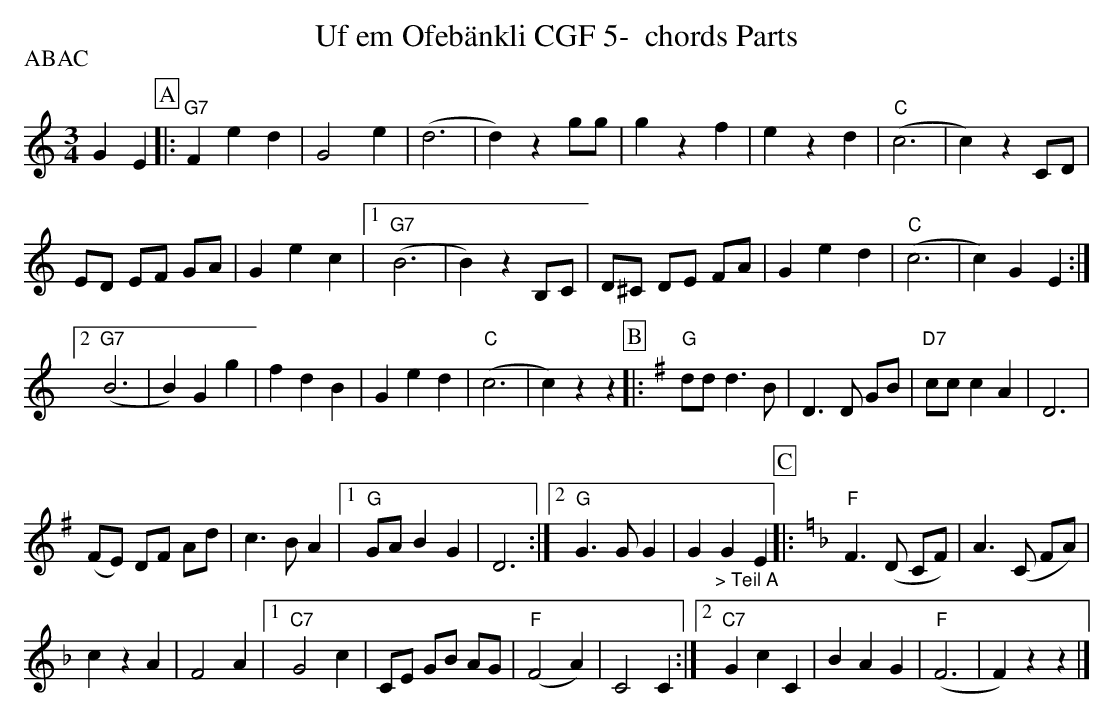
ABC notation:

X:1
T:Uf em Ofeb\"ankli CGF 5-  chords Parts
M:3/4
L:1/4
P:ABAC
K:Cmaj%%MIDI gchordon
GE [P:A] |: "G7"Fed | G2e | (d3 | d)zg/2g/2 | gzf | ezd | "C"(c3 | c)zC/2D/2 |
E/2D/2 E/2F/2 G/2A/2 | Gec |1 "G7"(B3 | B)z B,/2C/2 | D/2^C/2 D/2E/2 F/2A/2 | Ged | "C"(c3 | c)GE :|2
"G7"(B3 | B)Gg | fdB | Ged | "C"(c3 | c)zz [P:B] |: [K:Gmaj] "G"d/2d/2 d>B | D>D G/2B/2 | "D7"c/2c/2 cA | D3 |
(F/2E/2) D/2F/2 A/2d/2 | c>BA |1 "G"G/2A/2 BG | D3 :|2 "G"G>GG | G"_> Teil A"GE [P:C] |: [K:Fmaj] "F"F>(D C/2F/2) | A>(C F/2A/2) |
czA | F2A |1 "C7"G2c | C/2E/2 G/2B/2 A/2G/2 | "F"(F2A) | C2C :|2 "C7"GcC | BAG | "F"(F3 | F)zz |]
